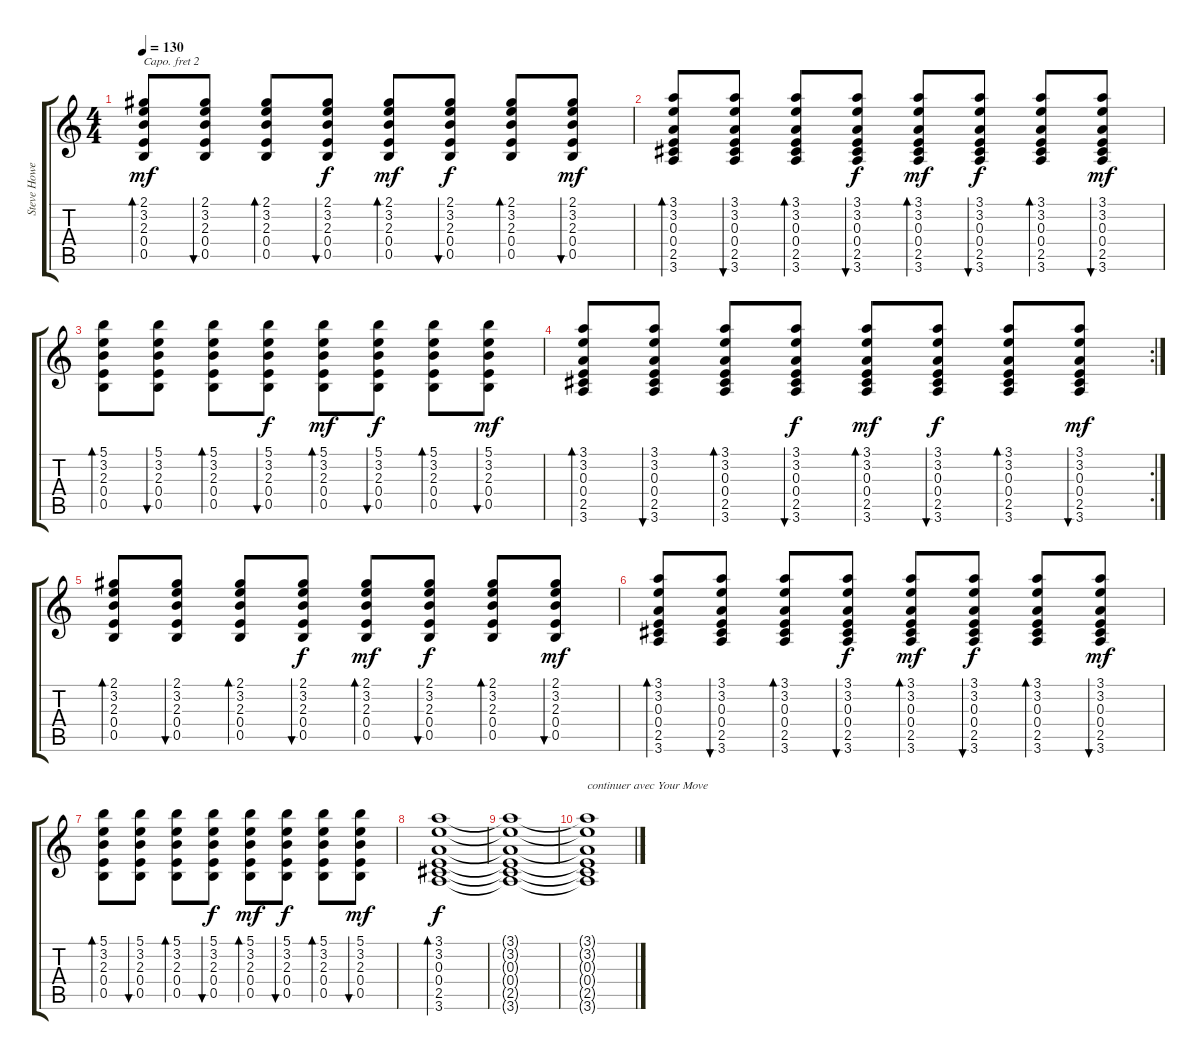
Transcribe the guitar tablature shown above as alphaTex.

\track ("Steve Howe (acoustic guitar)" "Steve Howe") {instrument acousticguitarsteel}
\staff {score tabs}
\capo 2
\tuning (E4 B3 G3 D3 A2 E2) {hide}
\ts (4 4)
\tempo 130
\clef g2
\ks c
(2.1 3.2 2.3 0.4 0.5).8{bd 30 dy mf} (2.1 3.2 2.3 0.4 0.5).8{bu 30} (2.1 3.2 2.3 0.4 0.5).8{bd 30} (2.1 3.2 2.3 0.4 0.5).8{bu 30 dy f} (2.1 3.2 2.3 0.4 0.5).8{bd 30 dy mf} (2.1 3.2 2.3 0.4 0.5).8{bu 30 dy f} (2.1 3.2 2.3 0.4 0.5).8{bd 30} (2.1 3.2 2.3 0.4 0.5).8{bu 30 dy mf} |
(3.1 3.2 0.3 0.4 2.5 3.6).8{bd 30} (3.1 3.2 0.3 0.4 2.5 3.6).8{bu 30} (3.1 3.2 0.3 0.4 2.5 3.6).8{bd 30} (3.1 3.2 0.3 0.4 2.5 3.6).8{bu 30 dy f} (3.1 3.2 0.3 0.4 2.5 3.6).8{bd 30 dy mf} (3.1 3.2 0.3 0.4 2.5 3.6).8{bu 30 dy f} (3.1 3.2 0.3 0.4 2.5 3.6).8{bd 30} (3.1 3.2 0.3 0.4 2.5 3.6).8{bu 30 dy mf} |
(5.1 3.2 2.3 0.4 0.5).8{bd 30} (5.1 3.2 2.3 0.4 0.5).8{bu 30} (5.1 3.2 2.3 0.4 0.5).8{bd 30} (5.1 3.2 2.3 0.4 0.5).8{bu 30 dy f} (5.1 3.2 2.3 0.4 0.5).8{bd 30 dy mf} (5.1 3.2 2.3 0.4 0.5).8{bu 30 dy f} (5.1 3.2 2.3 0.4 0.5).8{bd 30} (5.1 3.2 2.3 0.4 0.5).8{bu 30 dy mf} |
\rc 2
(3.1 3.2 0.3 0.4 2.5 3.6).8{bd 30} (3.1 3.2 0.3 0.4 2.5 3.6).8{bu 30} (3.1 3.2 0.3 0.4 2.5 3.6).8{bd 30} (3.1 3.2 0.3 0.4 2.5 3.6).8{bu 30 dy f} (3.1 3.2 0.3 0.4 2.5 3.6).8{bd 30 dy mf} (3.1 3.2 0.3 0.4 2.5 3.6).8{bu 30 dy f} (3.1 3.2 0.3 0.4 2.5 3.6).8{bd 30} (3.1 3.2 0.3 0.4 2.5 3.6).8{bu 30 dy mf} |
(2.1 3.2 2.3 0.4 0.5).8{bd 30} (2.1 3.2 2.3 0.4 0.5).8{bu 30} (2.1 3.2 2.3 0.4 0.5).8{bd 30} (2.1 3.2 2.3 0.4 0.5).8{bu 30 dy f} (2.1 3.2 2.3 0.4 0.5).8{bd 30 dy mf} (2.1 3.2 2.3 0.4 0.5).8{bu 30 dy f} (2.1 3.2 2.3 0.4 0.5).8{bd 30} (2.1 3.2 2.3 0.4 0.5).8{bu 30 dy mf} |
(3.1 3.2 0.3 0.4 2.5 3.6).8{bd 30} (3.1 3.2 0.3 0.4 2.5 3.6).8{bu 30} (3.1 3.2 0.3 0.4 2.5 3.6).8{bd 30} (3.1 3.2 0.3 0.4 2.5 3.6).8{bu 30 dy f} (3.1 3.2 0.3 0.4 2.5 3.6).8{bd 30 dy mf} (3.1 3.2 0.3 0.4 2.5 3.6).8{bu 30 dy f} (3.1 3.2 0.3 0.4 2.5 3.6).8{bd 30} (3.1 3.2 0.3 0.4 2.5 3.6).8{bu 30 dy mf} |
(5.1 3.2 2.3 0.4 0.5).8{bd 30} (5.1 3.2 2.3 0.4 0.5).8{bu 30} (5.1 3.2 2.3 0.4 0.5).8{bd 30} (5.1 3.2 2.3 0.4 0.5).8{bu 30 dy f} (5.1 3.2 2.3 0.4 0.5).8{bd 30 dy mf} (5.1 3.2 2.3 0.4 0.5).8{bu 30 dy f} (5.1 3.2 2.3 0.4 0.5).8{bd 30} (5.1 3.2 2.3 0.4 0.5).8{bu 30 dy mf} |
(3.1 3.2 0.3 0.4 2.5 3.6).1{bd 240 dy f} |
(3.1{t} 3.2{t} 0.3{t} 0.4{t} 2.5{t} 3.6{t}).1 |
(3.1{t} 3.2{t} 0.3{t} 0.4{t} 2.5{t} 3.6{t}).1{txt "continuer avec Your Move"}
